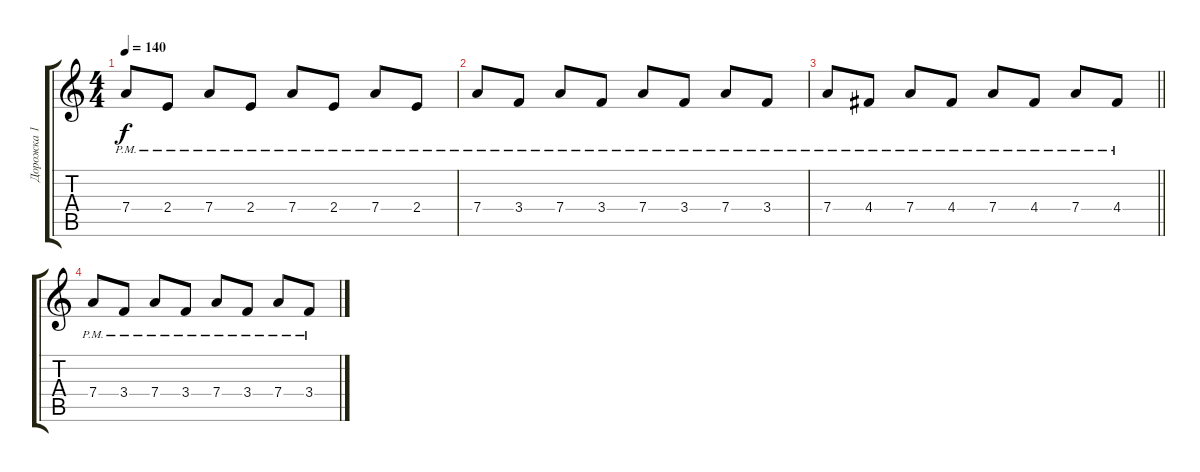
\track ("Дорожка 1" "Дорожка 1") {instrument distortionguitar}
\staff {score tabs}
\tuning (E4 B3 G3 D3 A2 E2) {hide}
\ts (4 4)
\tempo 140
\clef g2
\ks c
7.4{pm}.8{dy f} 2.4{pm}.8 7.4{pm}.8 2.4{pm}.8 7.4{pm}.8 2.4{pm}.8 7.4{pm}.8 2.4{pm}.8 |
7.4{pm}.8 3.4{pm}.8 7.4{pm}.8 3.4{pm}.8 7.4{pm}.8 3.4{pm}.8 7.4{pm}.8 3.4{pm}.8 |
\barLineRight lightlight
7.4{pm}.8 4.4{pm}.8 7.4{pm}.8 4.4{pm}.8 7.4{pm}.8 4.4{pm}.8 7.4{pm}.8 4.4{pm}.8 |
7.4{pm}.8 3.4{pm}.8 7.4{pm}.8 3.4{pm}.8 7.4{pm}.8 3.4{pm}.8 7.4{pm}.8 3.4{pm}.8
